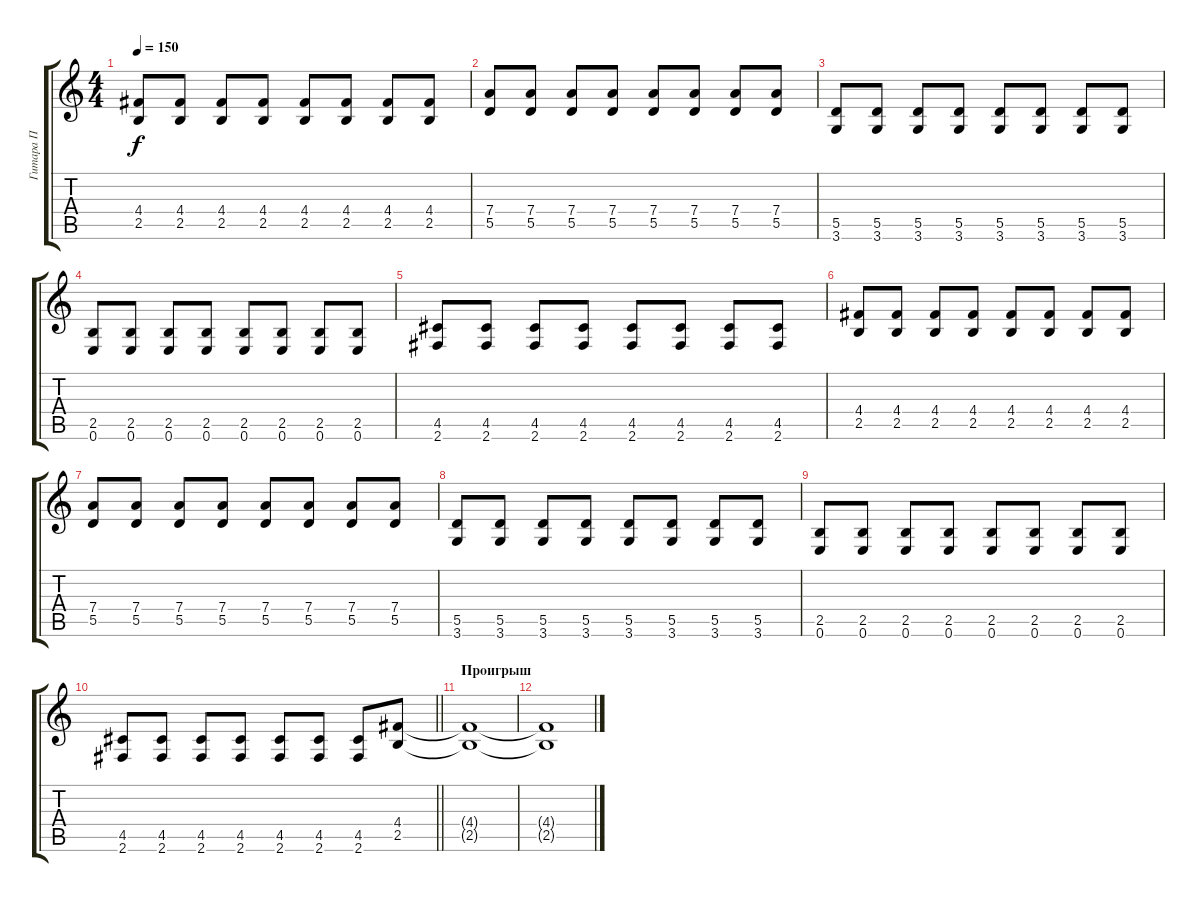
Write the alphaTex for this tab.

\track ("Гитара П" "Гитара П") {instrument distortionguitar}
\staff {score tabs}
\tuning (E4 B3 G3 D3 A2 E2) {hide}
\ts (4 4)
\tempo 150
\clef g2
\ks c
(4.4 2.5).8{dy f} (4.4 2.5).8 (4.4 2.5).8 (4.4 2.5).8 (4.4 2.5).8 (4.4 2.5).8 (4.4 2.5).8 (4.4 2.5).8 |
(7.4 5.5).8 (7.4 5.5).8 (7.4 5.5).8 (7.4 5.5).8 (7.4 5.5).8 (7.4 5.5).8 (7.4 5.5).8 (7.4 5.5).8 |
(5.5 3.6).8 (5.5 3.6).8 (5.5 3.6).8 (5.5 3.6).8 (5.5 3.6).8 (5.5 3.6).8 (5.5 3.6).8 (5.5 3.6).8 |
(2.5 0.6).8 (2.5 0.6).8 (2.5 0.6).8 (2.5 0.6).8 (2.5 0.6).8 (2.5 0.6).8 (2.5 0.6).8 (2.5 0.6).8 |
(4.5 2.6).8 (4.5 2.6).8 (4.5 2.6).8 (4.5 2.6).8 (4.5 2.6).8 (4.5 2.6).8 (4.5 2.6).8 (4.5 2.6).8 |
(4.4 2.5).8 (4.4 2.5).8 (4.4 2.5).8 (4.4 2.5).8 (4.4 2.5).8 (4.4 2.5).8 (4.4 2.5).8 (4.4 2.5).8 |
(7.4 5.5).8 (7.4 5.5).8 (7.4 5.5).8 (7.4 5.5).8 (7.4 5.5).8 (7.4 5.5).8 (7.4 5.5).8 (7.4 5.5).8 |
(5.5 3.6).8 (5.5 3.6).8 (5.5 3.6).8 (5.5 3.6).8 (5.5 3.6).8 (5.5 3.6).8 (5.5 3.6).8 (5.5 3.6).8 |
(2.5 0.6).8 (2.5 0.6).8 (2.5 0.6).8 (2.5 0.6).8 (2.5 0.6).8 (2.5 0.6).8 (2.5 0.6).8 (2.5 0.6).8 |
\barLineRight lightlight
(4.5 2.6).8 (4.5 2.6).8 (4.5 2.6).8 (4.5 2.6).8 (4.5 2.6).8 (4.5 2.6).8 (4.5 2.6).8 (4.4 2.5).8 |
\section ("" "Проигрыш")
(4.4{t} 2.5{t}).1{volume 0} |
(4.4{t} 2.5{t}).1
